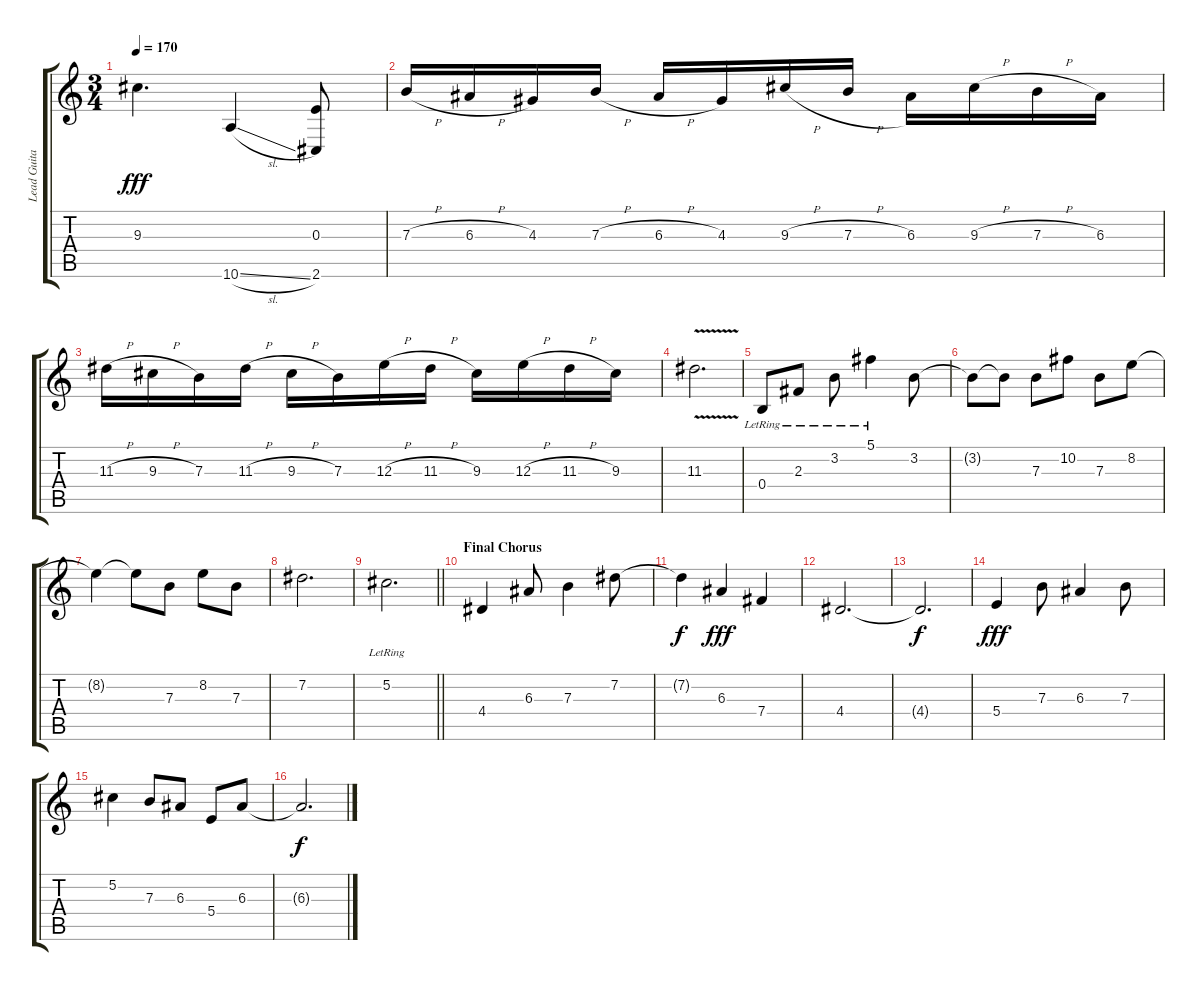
\track ("Lead Guitar" "Lead Guita") {instrument distortionguitar}
\staff {score tabs}
\tuning (Db4 Ab3 E3 B2 Gb2 B1) {hide}
\ts (3 4)
\tempo 170
\clef g2
\ks c
9.3{t}.4{d dy fff} 10.6{sl}.4 (0.3 2.6).8 |
7.3{h}.16 6.3{h}.16 4.3.16 7.3{h}.16 6.3{h}.16 4.3.16 9.3{h}.16 7.3{h}.16 6.3.16 9.3{h}.16 7.3{h}.16 6.3.16 |
11.3{h}.16 9.3{h}.16 7.3.16 11.3{h}.16 9.3{h}.16 7.3.16 12.3{h}.16 11.3{h}.16 9.3.16 12.3{h}.16 11.3{h}.16 9.3.16 |
11.3{v}.2{d} |
0.4{lr}.8 2.3{lr}.8 3.2{lr}.8 5.1{lr}.4 3.2.8 |
3.2{t}.8 3.2{t}.8 7.3.8 10.2.8 7.3.8 8.2.8 |
8.2{t}.4 8.2{t}.8 7.3.8 8.2.8 7.3.8 |
7.2.2{d} |
\barLineRight lightlight
5.2{lr}.2{d} |
\section ("" "Final Chorus")
4.4.4{volume 16 instrument distortionguitar} 6.3.8 7.3.4 7.2.8 |
7.2{t}.4{dy f} 6.3.4{dy fff} 7.4.4 |
4.4.2{d} |
4.4{t}.2{d dy f} |
5.4.4{dy fff} 7.3.8 6.3.4 7.3.8 |
5.2.4 7.3.8 6.3.8 5.4.8 6.3.8 |
6.3{t}.2{d dy f}
